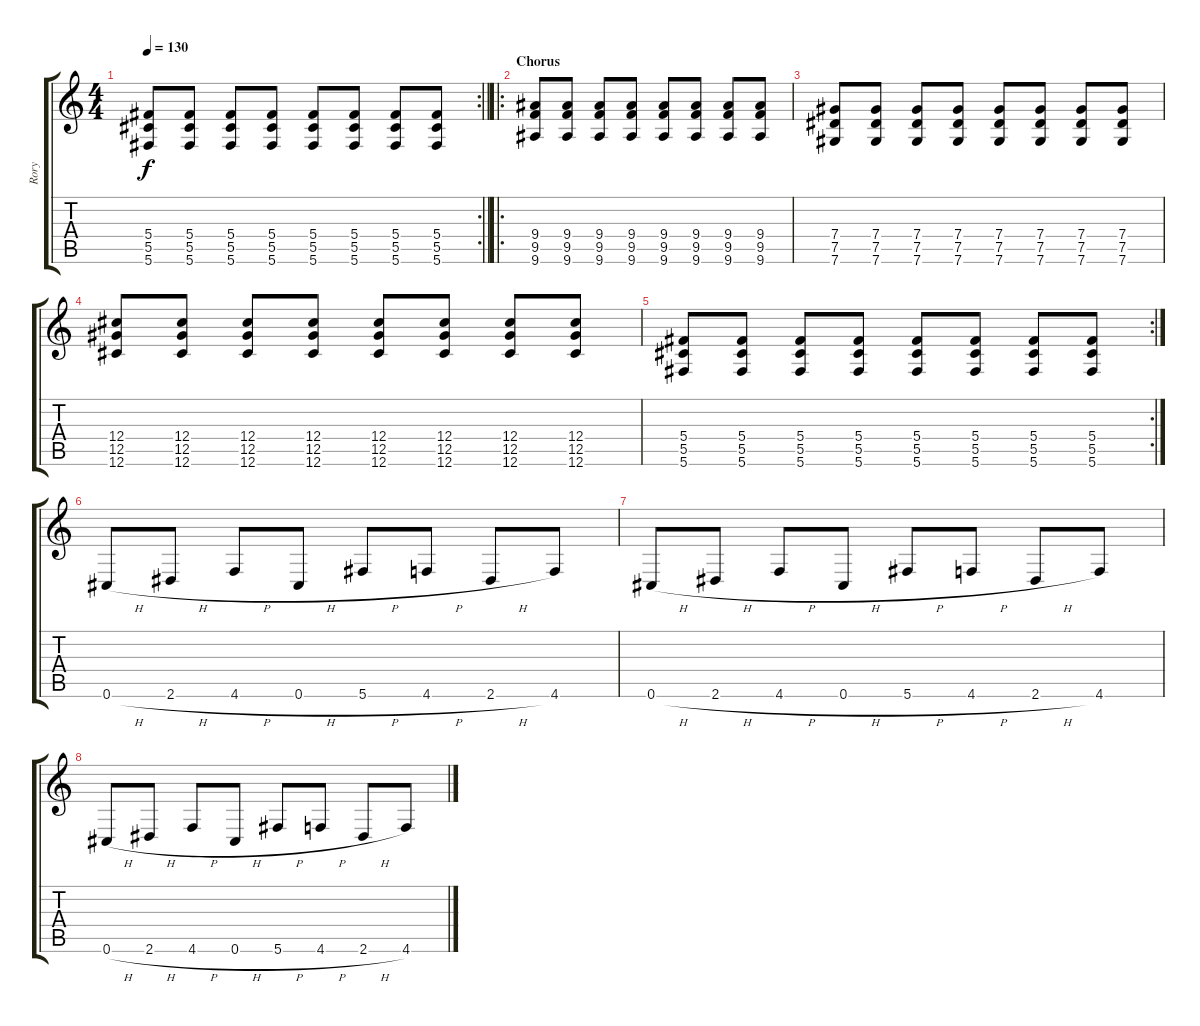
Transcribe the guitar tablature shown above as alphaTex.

\track ("Rory " "Rory ") {instrument electricguitarclean}
\staff {score tabs}
\tuning (Eb4 Bb3 Gb3 Db3 Ab2 Db2) {hide}
\rc 2
\ts (4 4)
\tempo 130
\clef g2
\barLineRight lightlight
\ks c
(5.4 5.5 5.6).8{dy f} (5.4 5.5 5.6).8 (5.4 5.5 5.6).8 (5.4 5.5 5.6).8 (5.4 5.5 5.6).8 (5.4 5.5 5.6).8 (5.4 5.5 5.6).8 (5.4 5.5 5.6).8 |
\ro
\section ("" "Chorus")
(9.4 9.5 9.6).8 (9.4 9.5 9.6).8 (9.4 9.5 9.6).8 (9.4 9.5 9.6).8 (9.4 9.5 9.6).8 (9.4 9.5 9.6).8 (9.4 9.5 9.6).8 (9.4 9.5 9.6).8 |
(7.4 7.5 7.6).8 (7.4 7.5 7.6).8 (7.4 7.5 7.6).8 (7.4 7.5 7.6).8 (7.4 7.5 7.6).8 (7.4 7.5 7.6).8 (7.4 7.5 7.6).8 (7.4 7.5 7.6).8 |
(12.4 12.5 12.6).8 (12.4 12.5 12.6).8 (12.4 12.5 12.6).8 (12.4 12.5 12.6).8 (12.4 12.5 12.6).8 (12.4 12.5 12.6).8 (12.4 12.5 12.6).8 (12.4 12.5 12.6).8 |
\rc 2
(5.4 5.5 5.6).8 (5.4 5.5 5.6).8 (5.4 5.5 5.6).8 (5.4 5.5 5.6).8 (5.4 5.5 5.6).8 (5.4 5.5 5.6).8 (5.4 5.5 5.6).8 (5.4 5.5 5.6).8 |
0.6{h}.8 2.6{h}.8 4.6{h}.8 0.6{h}.8 5.6{h}.8 4.6{h}.8 2.6{h}.8 4.6.8 |
0.6{h}.8 2.6{h}.8 4.6{h}.8 0.6{h}.8 5.6{h}.8 4.6{h}.8 2.6{h}.8 4.6.8 |
0.6{h}.8 2.6{h}.8 4.6{h}.8 0.6{h}.8 5.6{h}.8 4.6{h}.8 2.6{h}.8 4.6.8
